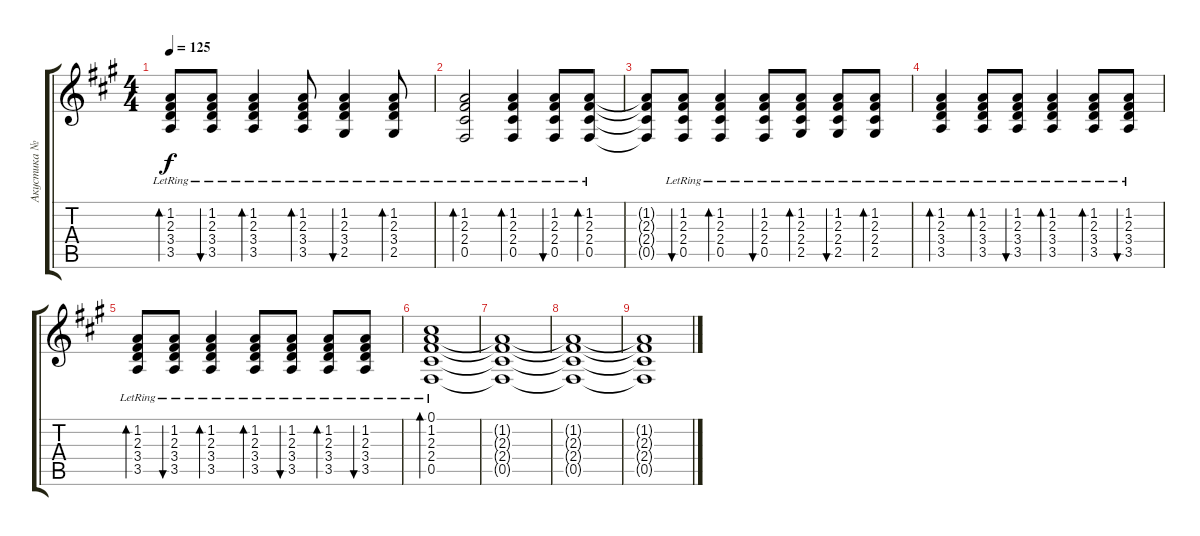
\track ("Акустика №1" "Акустика №") {instrument electricguitarjazz}
\staff {score tabs}
\tuning (Db4 Ab3 E3 B2 Gb2 Db2) {hide}
\ts (4 4)
\tempo 125
\clef g2
\ks f#minor
(1.2{lr} 2.3{lr} 3.4{lr} 3.5{lr}).8{bd 30 dy f} (1.2{lr} 2.3{lr} 3.4{lr} 3.5{lr}).8{bu 30} (1.2{lr} 2.3{lr} 3.4{lr} 3.5{lr}).4{bd 30} (1.2{lr} 2.3{lr} 3.4{lr} 3.5{lr}).8{bd 30} (1.2{lr} 2.3{lr} 3.4{lr} 2.5{lr}).4{bu 30} (1.2{lr} 2.3{lr} 3.4{lr} 2.5{lr}).8{bd 30} |
(1.2{lr} 2.3{lr} 2.4{lr} 0.5{lr}).2{bd 30} (1.2{lr} 2.3{lr} 2.4{lr} 0.5{lr}).4{bd 30} (1.2{lr} 2.3{lr} 2.4{lr} 0.5{lr}).8{bu 30} (1.2{lr} 2.3{lr} 2.4{lr} 0.5{lr}).8{bd 30} |
(1.2{t} 2.3{t} 2.4{t} 0.5{t}).8 (1.2{lr} 2.3{lr} 2.4{lr} 0.5{lr}).8{bu 30} (1.2{lr} 2.3{lr} 2.4{lr} 0.5{lr}).4{bd 30} (1.2{lr} 2.3{lr} 2.4{lr} 0.5{lr}).8{bu 30} (1.2{lr} 2.3{lr} 2.4{lr} 2.5{lr}).8{bd 30} (1.2{lr} 2.3{lr} 2.4{lr} 2.5{lr}).8{bu 30} (1.2{lr} 2.3{lr} 2.4{lr} 2.5{lr}).8{bd 30} |
(1.2{lr} 2.3{lr} 3.4{lr} 3.5{lr}).4{bd 30} (1.2{lr} 2.3{lr} 3.4{lr} 3.5{lr}).8{bd 30} (1.2{lr} 2.3{lr} 3.4{lr} 3.5{lr}).8{bu 30} (1.2{lr} 2.3{lr} 3.4{lr} 3.5{lr}).4{bd 30} (1.2{lr} 2.3{lr} 3.4{lr} 3.5{lr}).8{bd 30} (1.2{lr} 2.3{lr} 3.4{lr} 3.5{lr}).8{bu 30} |
(1.2{lr} 2.3{lr} 3.4{lr} 3.5{lr}).8{bd 30} (1.2{lr} 2.3{lr} 3.4{lr} 3.5{lr}).8{bu 30} (1.2{lr} 2.3{lr} 3.4{lr} 3.5{lr}).4{bd 30} (1.2{lr} 2.3{lr} 3.4{lr} 3.5{lr}).8{bd 30} (1.2{lr} 2.3{lr} 3.4{lr} 3.5{lr}).8{bu 30} (1.2{lr} 2.3{lr} 3.4{lr} 3.5{lr}).8{bd 30} (1.2{lr} 2.3{lr} 3.4{lr} 3.5{lr}).8{bu 30} |
(0.1{lr} 1.2{lr} 2.3{lr} 2.4{lr} 0.5{lr}).1{bd 60} |
(1.2{t} 2.3{t} 2.4{t} 0.5{t}).1 |
(1.2{t} 2.3{t} 2.4{t} 0.5{t}).1 |
(1.2{t} 2.3{t} 2.4{t} 0.5{t}).1
